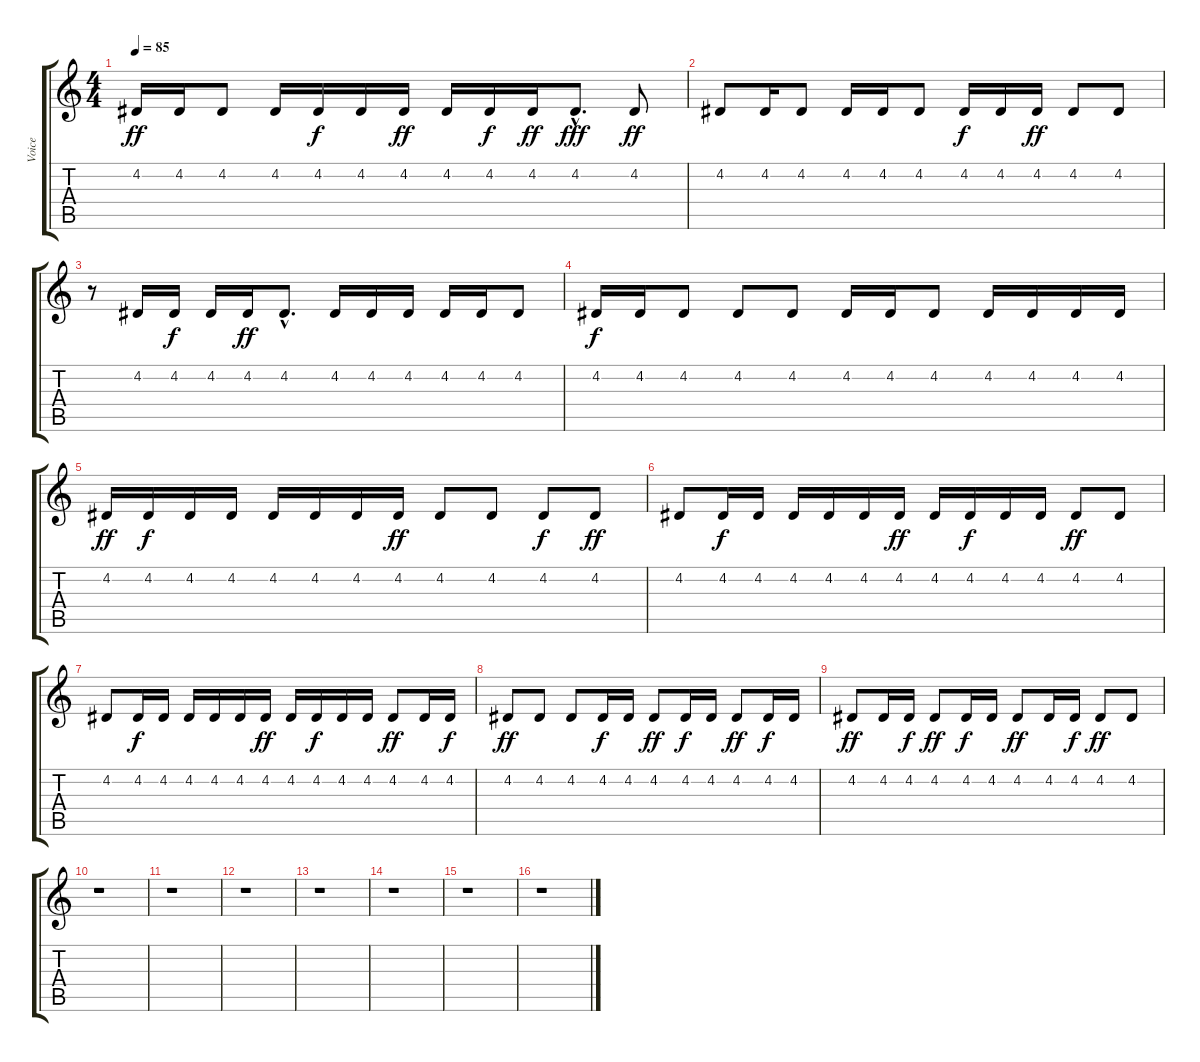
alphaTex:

\track ("Voice" "Voice") {instrument vibraphone}
\staff {score tabs}
\tuning (E4 B3 G3 D3 A2 E2) {hide}
\ts (4 4)
\tempo 85
\clef g2
\ks c
4.2.16{dy ff} 4.2.16 4.2.8 4.2.16 4.2.16{dy f} 4.2.16 4.2.16{dy ff} 4.2.16 4.2.16{dy f} 4.2.16{dy ff} 4.2{hac}.8{d dy fff} 4.2.8{dy ff} |
4.2.8 4.2.16 4.2.8 4.2.16 4.2.16 4.2.8 4.2.16{dy f} 4.2.16 4.2.16{dy ff} 4.2.8 4.2.8 |
r.8 4.2.16 4.2.16{dy f} 4.2.16 4.2.16{dy ff} 4.2{hac}.8{d} 4.2.16 4.2.16 4.2.16 4.2.16 4.2.16 4.2.8 |
4.2.16{dy f} 4.2.16 4.2.8 4.2.8 4.2.8 4.2.16 4.2.16 4.2.8 4.2.16 4.2.16 4.2.16 4.2.16 |
4.2.16{dy ff} 4.2.16{dy f} 4.2.16 4.2.16 4.2.16 4.2.16 4.2.16 4.2.16{dy ff} 4.2.8 4.2.8 4.2.8{dy f} 4.2.8{dy ff} |
4.2.8 4.2.16{dy f} 4.2.16 4.2.16 4.2.16 4.2.16 4.2.16{dy ff} 4.2.16 4.2.16{dy f} 4.2.16 4.2.16 4.2.8{dy ff} 4.2.8 |
4.2.8 4.2.16{dy f} 4.2.16 4.2.16 4.2.16 4.2.16 4.2.16{dy ff} 4.2.16 4.2.16{dy f} 4.2.16 4.2.16 4.2.8{dy ff} 4.2.16 4.2.16{dy f} |
4.2.8{dy ff} 4.2.8 4.2.8 4.2.16{dy f} 4.2.16 4.2.8{dy ff} 4.2.16{dy f} 4.2.16 4.2.8{dy ff} 4.2.16{dy f} 4.2.16 |
4.2.8{dy ff} 4.2.16 4.2.16{dy f} 4.2.8{dy ff} 4.2.16{dy f} 4.2.16 4.2.8{dy ff} 4.2.16 4.2.16{dy f} 4.2.8{dy ff} 4.2.8 |
r.1 |
r.1 |
r.1 |
r.1 |
r.1 |
r.1 |
r.1
